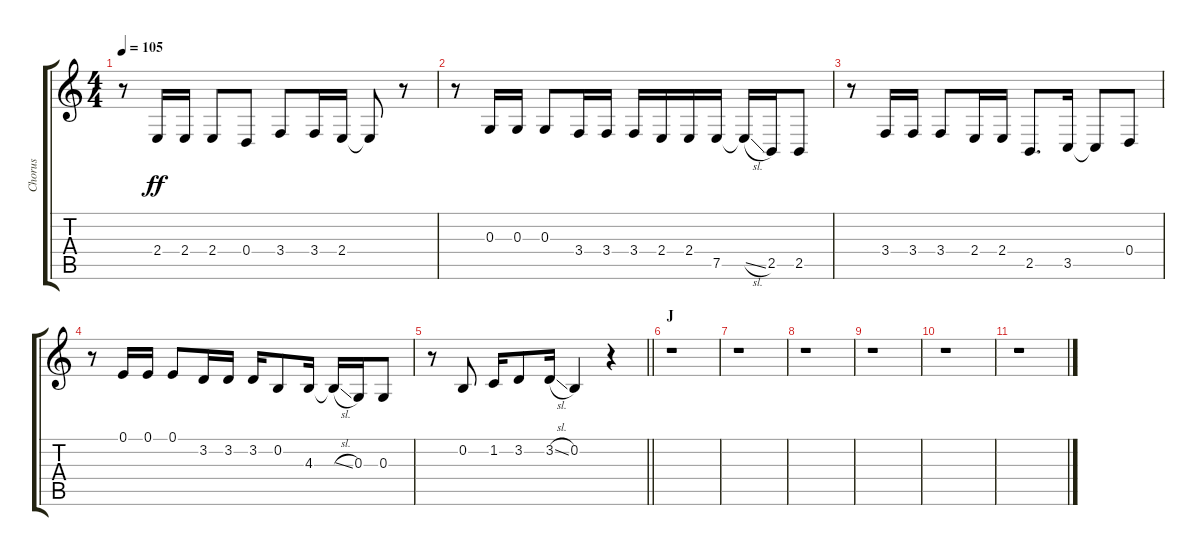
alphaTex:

\track ("Chorus" "Chorus") {instrument voiceoohs}
\staff {score tabs}
\tuning (E4 B3 G3 D3 A2 E2) {hide}
\ts (4 4)
\tempo 105
\clef g2
\ks c
r.8{dy ff} 2.4.16 2.4.16 2.4.8 0.4.8 3.4.8 3.4.16 2.4.16 2.4{t}.8 r.8 |
r.8 0.3.16 0.3.16 0.3.8 3.4.16 3.4.16 3.4.16 2.4.16 2.4.16 7.5.16 7.5{sl t}.16 2.5.16 2.5.8 |
r.8 3.4.16 3.4.16 3.4.8 2.4.16 2.4.16 2.5.8{d} 3.5.16 3.5{t}.8 0.4.8 |
r.8 0.1.16 0.1.16 0.1.8 3.2.16 3.2.16 3.2.16 0.2.8 4.3.16 4.3{sl t}.16 0.3.16 0.3.8 |
\barLineRight lightlight
r.8 0.2.8 1.2.16 3.2.8 3.2{sl}.16 0.2.4 r.4 |
\section ("" "J")
r.1 |
r.1 |
r.1 |
r.1 |
r.1 |
r.1
